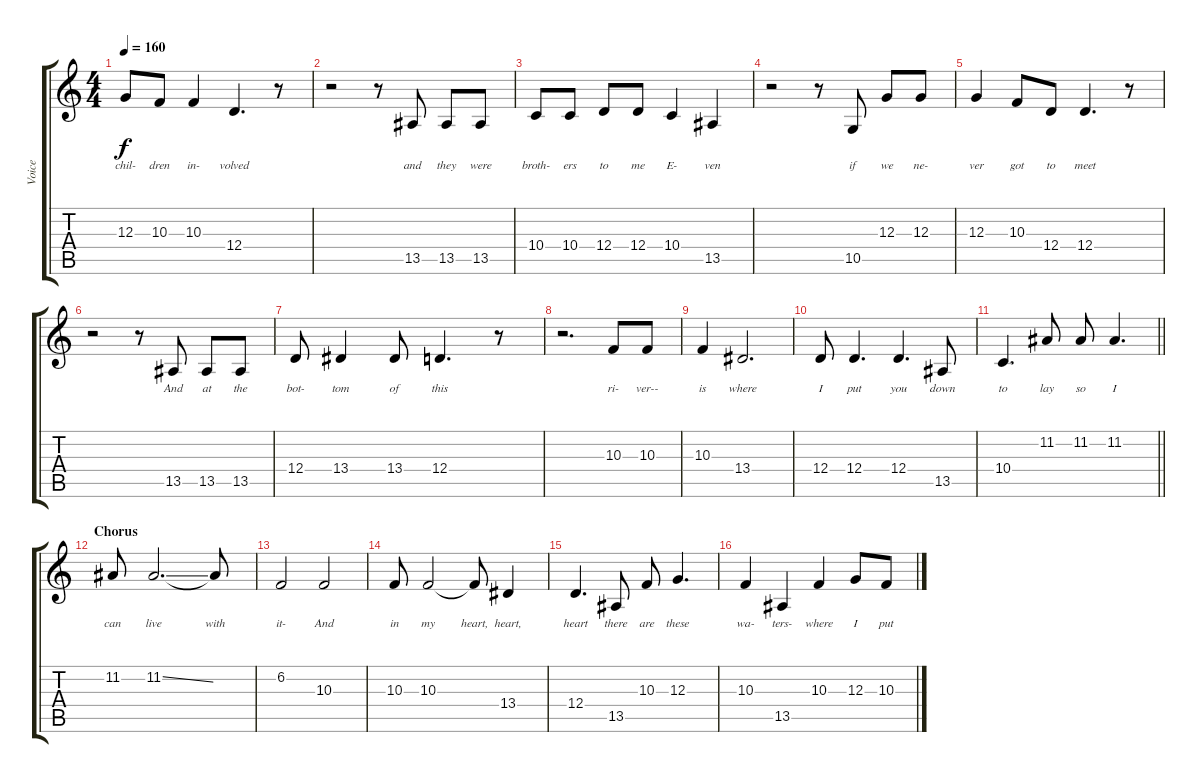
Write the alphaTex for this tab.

\track ("Voice" "Voice") {instrument altosax}
\staff {score tabs}
\tuning (E4 B3 G3 D3 A2 E2) {hide}
\ts (4 4)
\tempo 160
\clef g2
\ks c
12.3.8{lyrics (0 "chil-") lyrics (1 "") lyrics (2 "") lyrics (3 "") lyrics (4 "") dy f} 10.3.8{lyrics (0 "dren") lyrics (1 "") lyrics (2 "") lyrics (3 "") lyrics (4 "")} 10.3.4{lyrics (0 "in-") lyrics (1 "") lyrics (2 "") lyrics (3 "") lyrics (4 "")} 12.4.4{d lyrics (0 "volved") lyrics (1 "") lyrics (2 "") lyrics (3 "") lyrics (4 "")} r.8 |
r.2 r.8 13.5.8{lyrics (0 "and") lyrics (1 "") lyrics (2 "") lyrics (3 "") lyrics (4 "")} 13.5.8{lyrics (0 "they") lyrics (1 "") lyrics (2 "") lyrics (3 "") lyrics (4 "")} 13.5.8{lyrics (0 "were") lyrics (1 "") lyrics (2 "") lyrics (3 "") lyrics (4 "")} |
10.4.8{lyrics (0 "broth-") lyrics (1 "") lyrics (2 "") lyrics (3 "") lyrics (4 "")} 10.4.8{lyrics (0 "ers") lyrics (1 "") lyrics (2 "") lyrics (3 "") lyrics (4 "")} 12.4.8{lyrics (0 "to") lyrics (1 "") lyrics (2 "") lyrics (3 "") lyrics (4 "")} 12.4.8{lyrics (0 "me") lyrics (1 "") lyrics (2 "") lyrics (3 "") lyrics (4 "")} 10.4.4{lyrics (0 "E-") lyrics (1 "") lyrics (2 "") lyrics (3 "") lyrics (4 "")} 13.5.4{lyrics (0 "ven") lyrics (1 "") lyrics (2 "") lyrics (3 "") lyrics (4 "")} |
r.2 r.8 10.5.8{lyrics (0 "if") lyrics (1 "") lyrics (2 "") lyrics (3 "") lyrics (4 "")} 12.3.8{lyrics (0 "we") lyrics (1 "") lyrics (2 "") lyrics (3 "") lyrics (4 "")} 12.3.8{lyrics (0 "ne-") lyrics (1 "") lyrics (2 "") lyrics (3 "") lyrics (4 "")} |
12.3.4{lyrics (0 "ver") lyrics (1 "") lyrics (2 "") lyrics (3 "") lyrics (4 "")} 10.3.8{lyrics (0 "got") lyrics (1 "") lyrics (2 "") lyrics (3 "") lyrics (4 "")} 12.4.8{lyrics (0 "to") lyrics (1 "") lyrics (2 "") lyrics (3 "") lyrics (4 "")} 12.4.4{d lyrics (0 "meet") lyrics (1 "") lyrics (2 "") lyrics (3 "") lyrics (4 "")} r.8 |
r.2 r.8 13.5.8{lyrics (0 "And") lyrics (1 "") lyrics (2 "") lyrics (3 "") lyrics (4 "")} 13.5.8{lyrics (0 "at") lyrics (1 "") lyrics (2 "") lyrics (3 "") lyrics (4 "")} 13.5.8{lyrics (0 "the") lyrics (1 "") lyrics (2 "") lyrics (3 "") lyrics (4 "")} |
12.4.8{lyrics (0 "bot-") lyrics (1 "") lyrics (2 "") lyrics (3 "") lyrics (4 "")} 13.4.4{lyrics (0 "tom") lyrics (1 "") lyrics (2 "") lyrics (3 "") lyrics (4 "")} 13.4.8{lyrics (0 "of") lyrics (1 "") lyrics (2 "") lyrics (3 "") lyrics (4 "")} 12.4.4{d lyrics (0 "this") lyrics (1 "") lyrics (2 "") lyrics (3 "") lyrics (4 "")} r.8 |
r.2{d} 10.3.8{lyrics (0 "ri-") lyrics (1 "") lyrics (2 "") lyrics (3 "") lyrics (4 "")} 10.3.8{lyrics (0 "ver--") lyrics (1 "") lyrics (2 "") lyrics (3 "") lyrics (4 "")} |
10.3.4{lyrics (0 "is") lyrics (1 "") lyrics (2 "") lyrics (3 "") lyrics (4 "")} 13.4.2{d lyrics (0 "where") lyrics (1 "") lyrics (2 "") lyrics (3 "") lyrics (4 "")} |
12.4.8{lyrics (0 "I") lyrics (1 "") lyrics (2 "") lyrics (3 "") lyrics (4 "")} 12.4.4{d lyrics (0 "put") lyrics (1 "") lyrics (2 "") lyrics (3 "") lyrics (4 "")} 12.4.4{d lyrics (0 "you") lyrics (1 "") lyrics (2 "") lyrics (3 "") lyrics (4 "")} 13.5.8{lyrics (0 "down") lyrics (1 "") lyrics (2 "") lyrics (3 "") lyrics (4 "")} |
\barLineRight lightlight
10.4.4{d lyrics (0 "to") lyrics (1 "") lyrics (2 "") lyrics (3 "") lyrics (4 "")} 11.2.8{lyrics (0 "lay") lyrics (1 "") lyrics (2 "") lyrics (3 "") lyrics (4 "")} 11.2.8{lyrics (0 "so") lyrics (1 "") lyrics (2 "") lyrics (3 "") lyrics (4 "")} 11.2.4{d lyrics (0 "I") lyrics (1 "") lyrics (2 "") lyrics (3 "") lyrics (4 "")} |
\section ("" "Chorus")
11.2.8{lyrics (0 "can") lyrics (1 "") lyrics (2 "") lyrics (3 "") lyrics (4 "")} 11.2{ss}.2{d lyrics (0 "live") lyrics (1 "") lyrics (2 "") lyrics (3 "") lyrics (4 "")} 11.2{t}.8{lyrics (0 "with") lyrics (1 "") lyrics (2 "") lyrics (3 "") lyrics (4 "")} |
6.2.2{lyrics (0 "it-") lyrics (1 "") lyrics (2 "") lyrics (3 "") lyrics (4 "")} 10.3.2{lyrics (0 "And") lyrics (1 "") lyrics (2 "") lyrics (3 "") lyrics (4 "")} |
10.3.8{lyrics (0 "in") lyrics (1 "") lyrics (2 "") lyrics (3 "") lyrics (4 "")} 10.3.2{lyrics (0 "my") lyrics (1 "") lyrics (2 "") lyrics (3 "") lyrics (4 "")} 10.3{t}.8{lyrics (0 "heart,") lyrics (1 "") lyrics (2 "") lyrics (3 "") lyrics (4 "")} 13.4.4{lyrics (0 "heart,") lyrics (1 "") lyrics (2 "") lyrics (3 "") lyrics (4 "")} |
12.4.4{d lyrics (0 "heart") lyrics (1 "") lyrics (2 "") lyrics (3 "") lyrics (4 "")} 13.5.8{lyrics (0 "there") lyrics (1 "") lyrics (2 "") lyrics (3 "") lyrics (4 "")} 10.3.8{lyrics (0 "are") lyrics (1 "") lyrics (2 "") lyrics (3 "") lyrics (4 "")} 12.3.4{d lyrics (0 "these") lyrics (1 "") lyrics (2 "") lyrics (3 "") lyrics (4 "")} |
10.3.4{lyrics (0 "wa-") lyrics (1 "") lyrics (2 "") lyrics (3 "") lyrics (4 "")} 13.5.4{lyrics (0 "ters-") lyrics (1 "") lyrics (2 "") lyrics (3 "") lyrics (4 "")} 10.3.4{lyrics (0 "where") lyrics (1 "") lyrics (2 "") lyrics (3 "") lyrics (4 "")} 12.3.8{lyrics (0 "I") lyrics (1 "") lyrics (2 "") lyrics (3 "") lyrics (4 "")} 10.3.8{lyrics (0 "put") lyrics (1 "") lyrics (2 "") lyrics (3 "") lyrics (4 "")}
